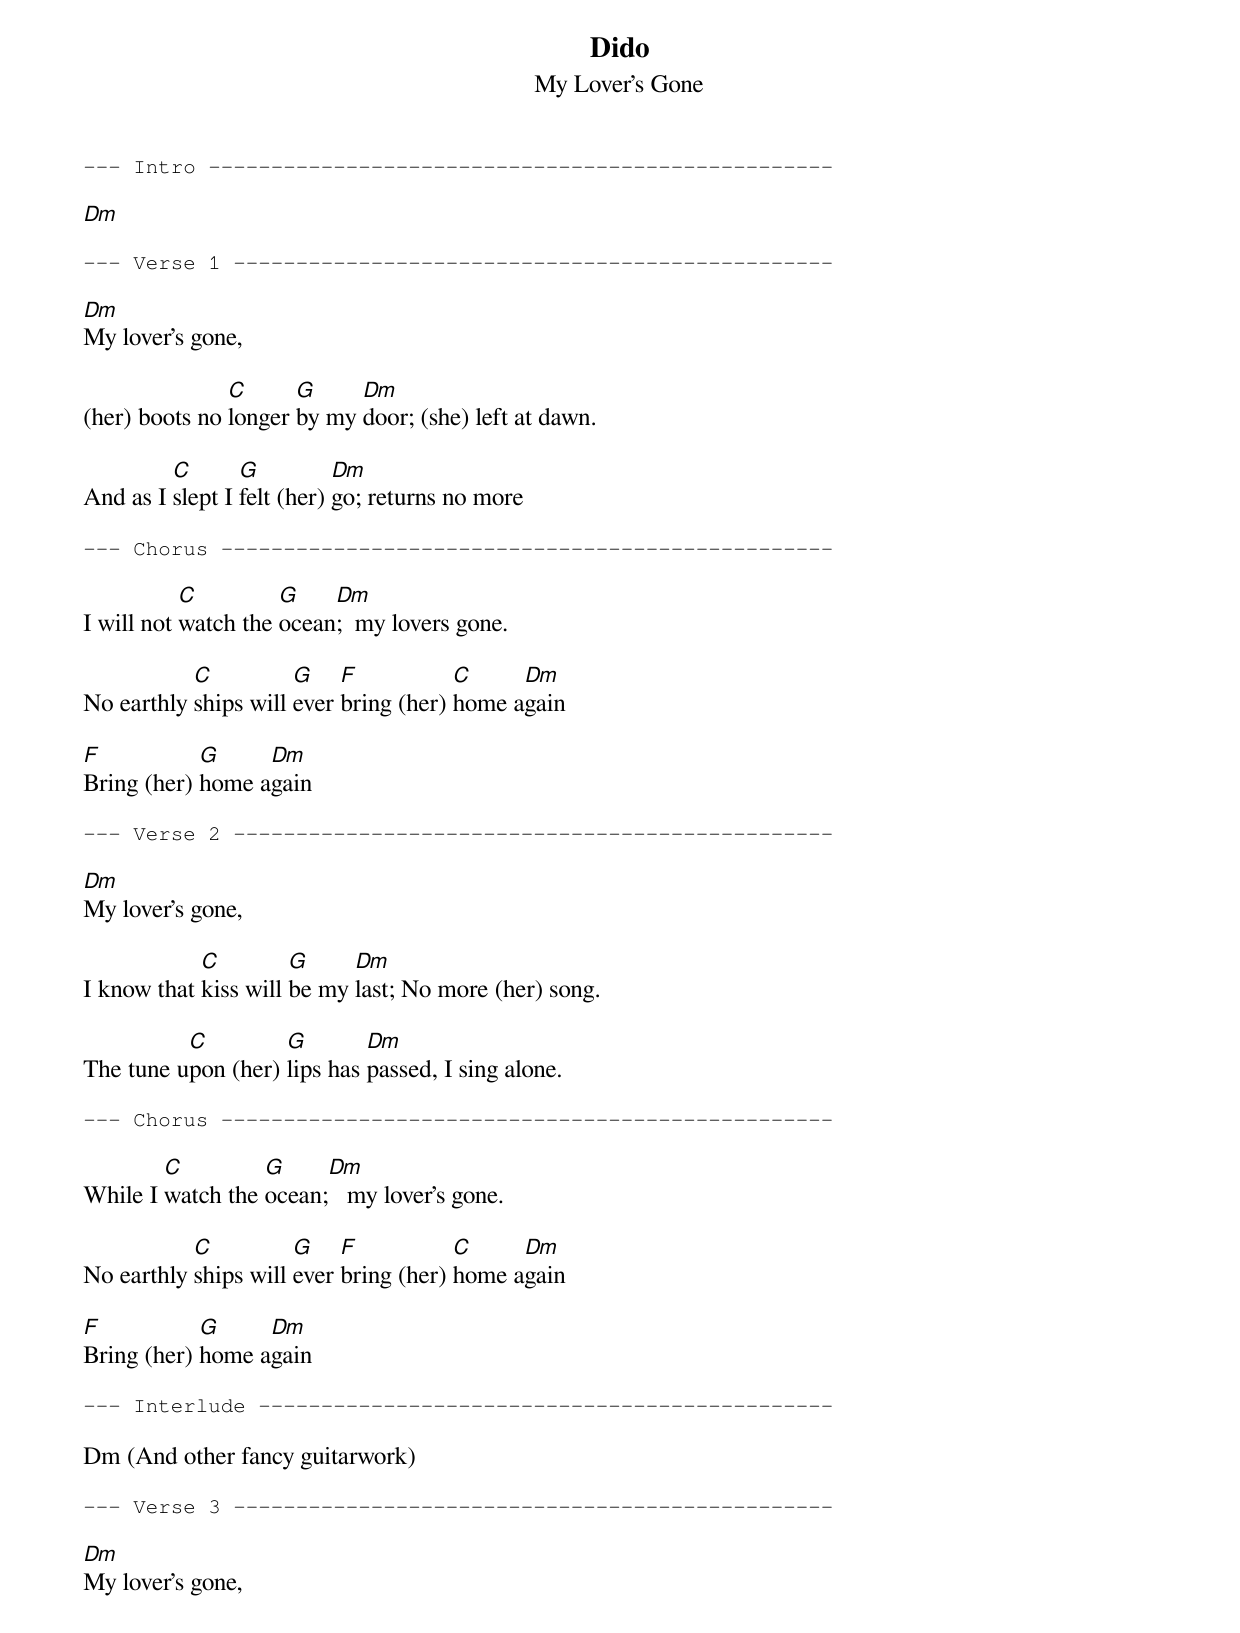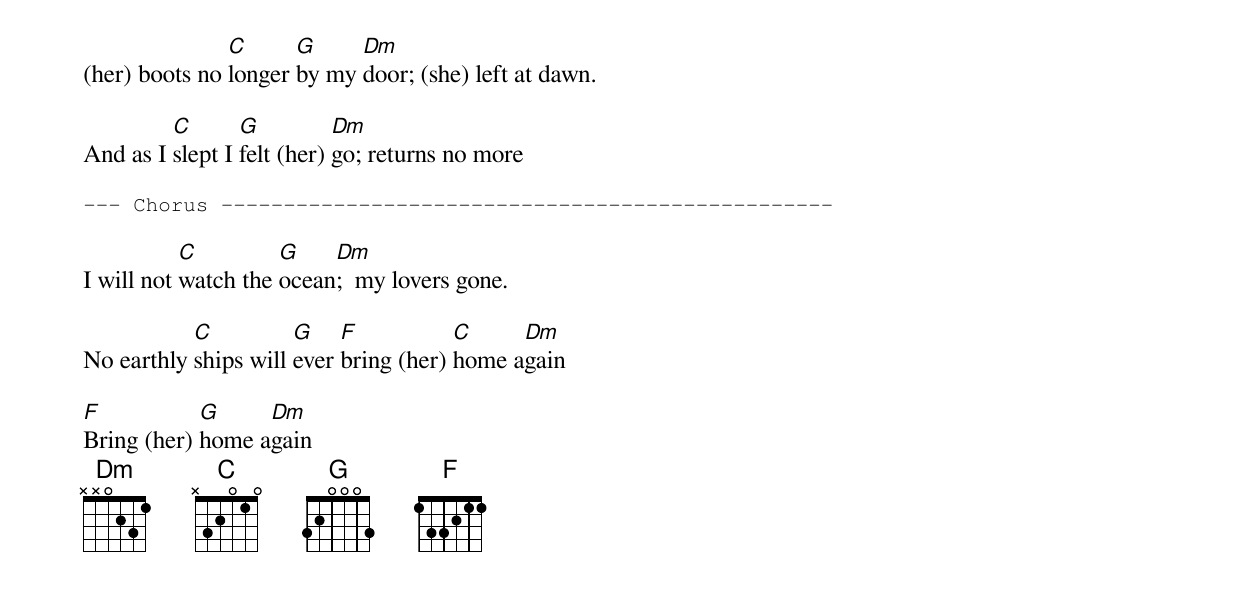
Dido
My Lover's Gone

--- Intro --------------------------------------------------

Dm

--- Verse 1 ------------------------------------------------

Dm
My lover's gone,

               C      G     Dm
(her) boots no longer by my door; (she) left at dawn.

         C       G          Dm
And as I slept I felt (her) go; returns no more

--- Chorus -------------------------------------------------

           C         G    Dm
I will not watch the ocean;  my lovers gone.

           C          G    F           C     Dm
No earthly ships will ever bring (her) home again

F           G     Dm
Bring (her) home again

--- Verse 2 ------------------------------------------------

Dm
My lover's gone,

            C         G     Dm
I know that kiss will be my last; No more (her) song.

          C         G        Dm
The tune upon (her) lips has passed, I sing alone.

--- Chorus -------------------------------------------------

        C         G     Dm
While I watch the ocean;   my lover's gone.

           C          G    F           C     Dm
No earthly ships will ever bring (her) home again

F           G     Dm
Bring (her) home again

--- Interlude ----------------------------------------------

Dm (And other fancy guitarwork)

--- Verse 3 ------------------------------------------------

Dm
My lover's gone,

               C      G     Dm
(her) boots no longer by my door; (she) left at dawn.

         C       G          Dm
And as I slept I felt (her) go; returns no more

--- Chorus -------------------------------------------------

           C         G    Dm
I will not watch the ocean;  my lovers gone.

           C          G    F           C     Dm
No earthly ships will ever bring (her) home again

F           G     Dm
Bring (her) home again
